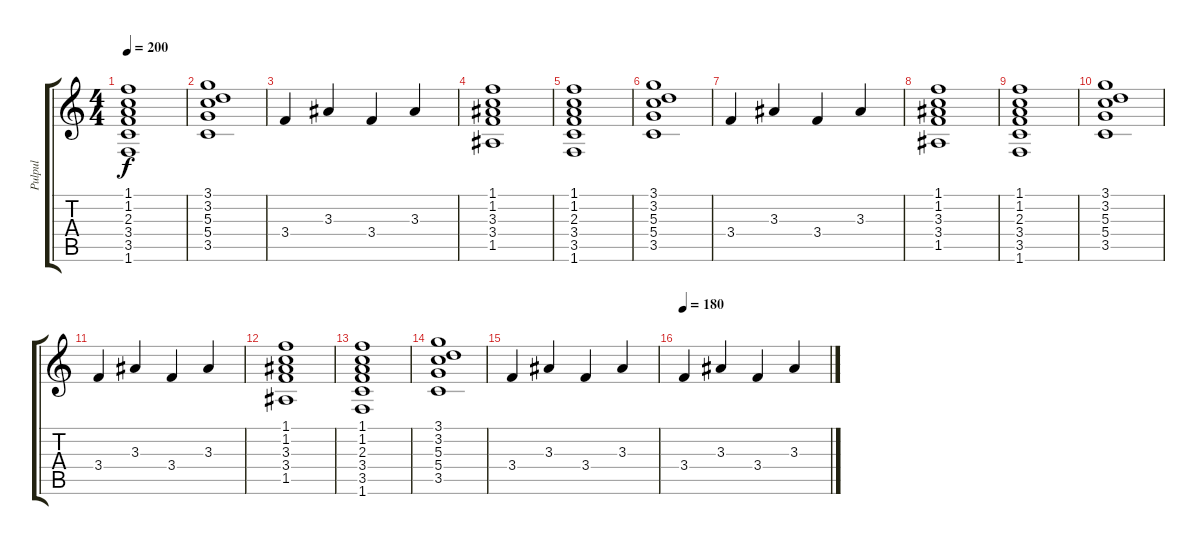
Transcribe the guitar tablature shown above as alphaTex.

\track ("Pulpul" "Pulpul") {instrument electricguitarjazz}
\staff {score tabs}
\tuning (E4 B3 G3 D3 A2 E2) {hide}
\ts (4 4)
\tempo 200
\clef g2
\ks c
(1.1 1.2 2.3 3.4 3.5 1.6).1{dy f instrument distortionguitar} |
(3.1 3.2 5.3 5.4 3.5).1{instrument distortionguitar} |
3.4.4{instrument distortionguitar} 3.3.4 3.4.4 3.3.4 |
(1.1 1.2 3.3 3.4 1.5).1{instrument distortionguitar} |
(1.1 1.2 2.3 3.4 3.5 1.6).1{instrument distortionguitar} |
(3.1 3.2 5.3 5.4 3.5).1{instrument distortionguitar} |
3.4.4{instrument distortionguitar} 3.3.4 3.4.4 3.3.4 |
(1.1 1.2 3.3 3.4 1.5).1{instrument distortionguitar} |
(1.1 1.2 2.3 3.4 3.5 1.6).1{instrument distortionguitar} |
(3.1 3.2 5.3 5.4 3.5).1{instrument distortionguitar} |
3.4.4 3.3.4 3.4.4 3.3.4 |
(1.1 1.2 3.3 3.4 1.5).1{instrument distortionguitar} |
(1.1 1.2 2.3 3.4 3.5 1.6).1{instrument distortionguitar} |
(3.1 3.2 5.3 5.4 3.5).1{instrument distortionguitar} |
3.4.4 3.3.4 3.4.4 3.3.4 |
\tempo 180
3.4.4 3.3.4 3.4.4 3.3.4
